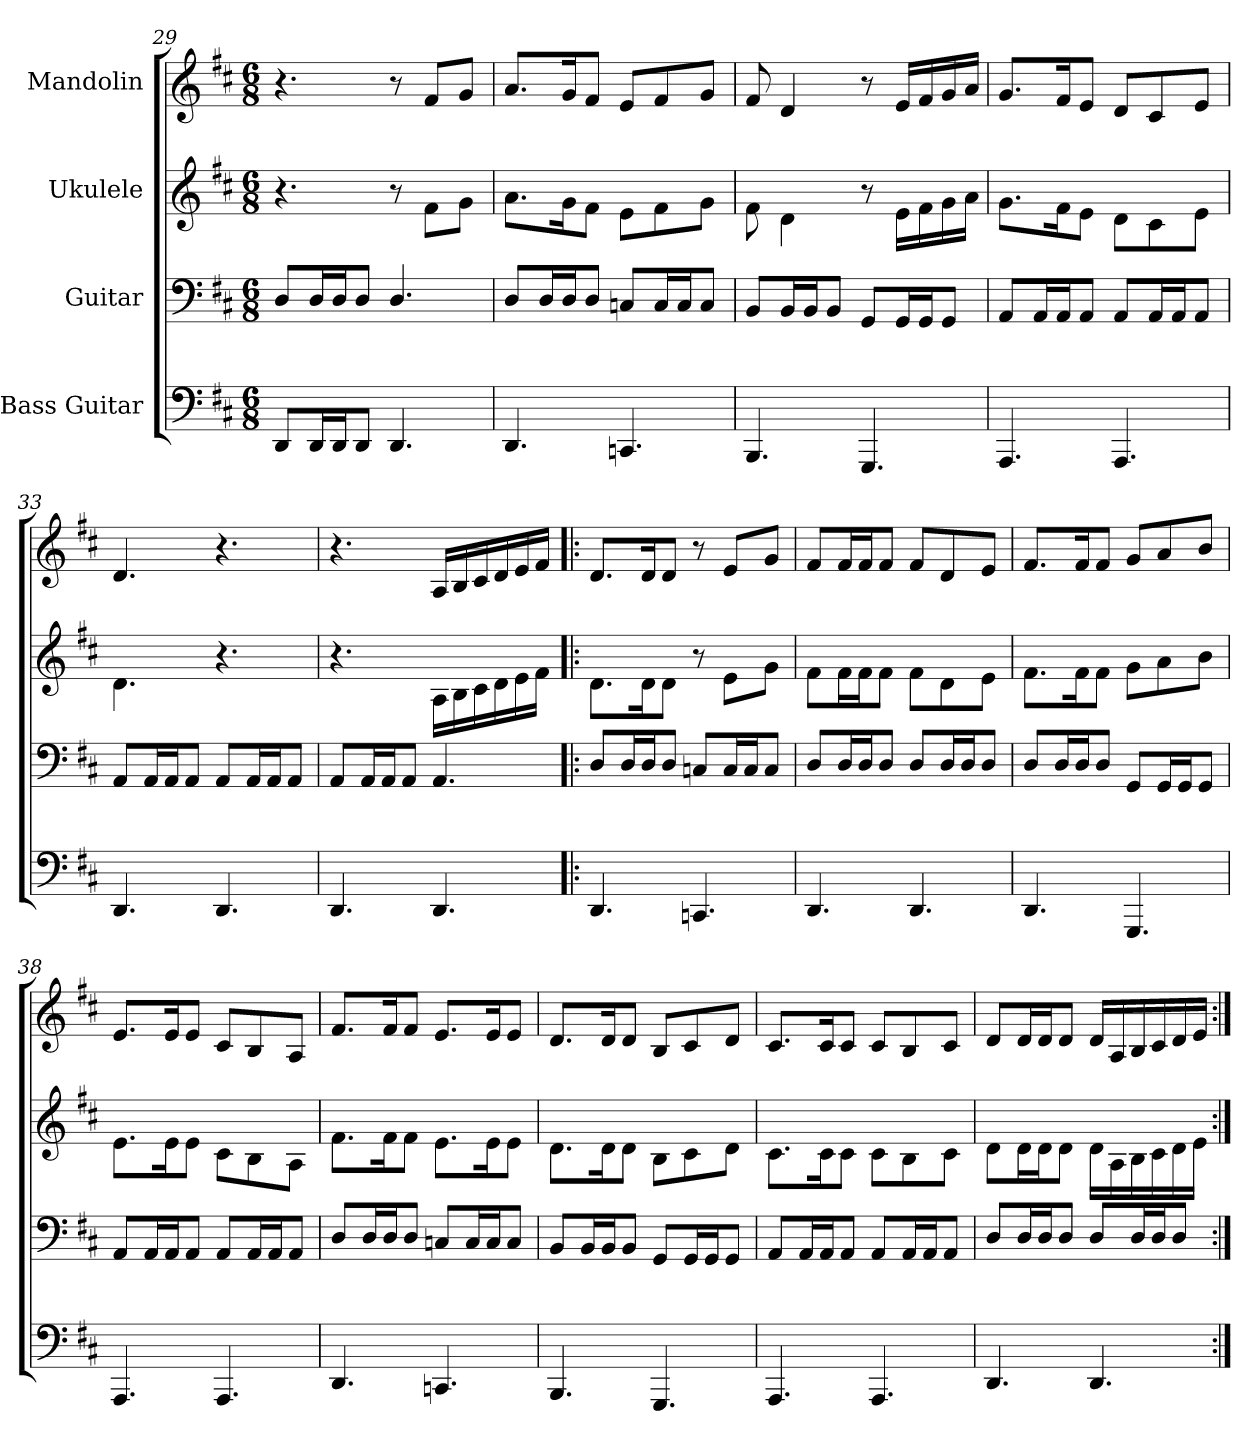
**kern	**kern	**kern	**kern
*part4	*part3	*part2	*part1
*staff4	*staff3	*staff2	*staff1
*I"Bass Guitar	*I"Guitar	*I"Ukulele	*I"Mandolin
*	*	*	*clefG2
*k[f#c#]	*k[f#c#]	*k[f#c#]	*k[f#c#]
*D:	*D:	*D:	*D:
*M6/8	*M6/8	*M6/8	*M6/8
=29	=29	=29	=29
8DDi/L	8Dj/L	4.r	4.r
16DDi/L	16Dj/L	.	.
16DDi/J	16Dj/J	.	.
8DDi/J	8Dj/J	.	.
4.DDi/	4.Dj/	8r	8r
.	.	8f#Z\L	8f#V/L
.	.	8gZ\J	8gV/J
=30	=30	=30	=30
4.DDi/	8Dj/L	8.aZ\L	8.aV/L
.	16Dj/L	.	.
.	16Dj/J	16gZ\k	16gV/k
.	8Dj/J	8f#Z\J	8f#V/J
4.CCni/	8Cnj/L	8eZ\L	8eV/L
.	16Cj/L	8f#Z\	8f#V/
.	16Cj/J	.	.
.	8Cj/J	8gZ\J	8gV/J
!!LO:LB:g=z
=31	=31	=31	=31
4.BBBi/	8BBj/L	8f#Z\	8f#V/
.	16BBj/L	4dZ\	4dV/
.	16BBj/J	.	.
.	8BBj/J	.	.
4.GGGi/	8GGj/L	8r	8r
.	16GGj/L	16eZ\LL	16eV/LL
.	16GGj/J	16f#Z\	16f#V/
.	8GGj/J	16gZ\	16gV/
.	.	16aZ\JJ	16aV/JJ
=32	=32	=32	=32
4.AAAi/	8AAj/L	8.gZ\L	8.gV/L
.	16AAj/L	.	.
.	16AAj/J	16f#Z\k	16f#V/k
.	8AAj/J	8eZ\J	8eV/J
4.AAAi/	8AAj/L	8dZ\L	8dV/L
.	16AAj/L	8c#Z\	8c#V/
.	16AAj/J	.	.
.	8AAj/J	8eZ\J	8eV/J
=33	=33	=33	=33
4.DDi/	8AAj/L	4.dZ\	4.dV/
.	16AAj/L	.	.
.	16AAj/J	.	.
.	8AAj/J	.	.
4.DDi/	8AAj/L	4.r	4.r
.	16AAj/L	.	.
.	16AAj/J	.	.
.	8AAj/J	.	.
=34	=34	=34	=34
4.DDi/	8AAj/L	4.r	4.r
.	16AAj/L	.	.
.	16AAj/J	.	.
.	8AAj/J	.	.
4.DDi/	4.AAj/	16AZ\LL	16AV/LL
.	.	16BZ\	16BV/
.	.	16c#Z\	16c#V/
.	.	16dZ\	16dV/
.	.	16eZ\	16eV/
.	.	16f#Z\JJ	16f#V/JJ
!!LO:LB:g=z
=35!|:	=35!|:	=35!|:	=35!|:
4.DDi/	8Dj/L	8.dZ\L	8.dV/L
.	16Dj/L	.	.
.	16Dj/J	16dZ\k	16dV/k
.	8Dj/J	8dZ\J	8dV/J
4.CCni/	8Cnj/L	8r	8r
.	16Cj/L	8eZ\L	8eV/L
.	16Cj/J	.	.
.	8Cj/J	8gZ\J	8gV/J
=36	=36	=36	=36
4.DDi/	8Dj/L	8f#Z\L	8f#V/L
.	16Dj/L	16f#Z\L	16f#V/L
.	16Dj/J	16f#Z\J	16f#V/J
.	8Dj/J	8f#Z\J	8f#V/J
4.DDi/	8Dj/L	8f#Z\L	8f#V/L
.	16Dj/L	8dZ\	8dV/
.	16Dj/J	.	.
.	8Dj/J	8eZ\J	8eV/J
=37	=37	=37	=37
4.DDi/	8Dj/L	8.f#Z\L	8.f#V/L
.	16Dj/L	.	.
.	16Dj/J	16f#Z\k	16f#V/k
.	8Dj/J	8f#Z\J	8f#V/J
4.GGGi/	8GGj/L	8gZ\L	8gV/L
.	16GGj/L	8aZ\	8aV/
.	16GGj/J	.	.
.	8GGj/J	8bZ\J	8bV/J
=38	=38	=38	=38
4.AAAi/	8AAj/L	8.eZ\L	8.eV/L
.	16AAj/L	.	.
.	16AAj/J	16eZ\k	16eV/k
.	8AAj/J	8eZ\J	8eV/J
4.AAAi/	8AAj/L	8c#Z\L	8c#V/L
.	16AAj/L	8BZ\	8BV/
.	16AAj/J	.	.
.	8AAj/J	8AZ\J	8AV/J
=39	=39	=39	=39
4.DDi/	8Dj/L	8.f#Z\L	8.f#V/L
.	16Dj/L	.	.
.	16Dj/J	16f#Z\k	16f#V/k
.	8Dj/J	8f#Z\J	8f#V/J
4.CCni/	8Cnj/L	8.eZ\L	8.eV/L
.	16Cj/L	.	.
.	16Cj/J	16eZ\k	16eV/k
.	8Cj/J	8eZ\J	8eV/J
!!LO:PB:g=z
=40	=40	=40	=40
4.BBBi/	8BBj/L	8.dZ\L	8.dV/L
.	16BBj/L	.	.
.	16BBj/J	16dZ\k	16dV/k
.	8BBj/J	8dZ\J	8dV/J
4.GGGi/	8GGj/L	8BZ\L	8BV/L
.	16GGj/L	8c#Z\	8c#V/
.	16GGj/J	.	.
.	8GGj/J	8dZ\J	8dV/J
=41	=41	=41	=41
4.AAAi/	8AAj/L	8.c#Z\L	8.c#V/L
.	16AAj/L	.	.
.	16AAj/J	16c#Z\k	16c#V/k
.	8AAj/J	8c#Z\J	8c#V/J
4.AAAi/	8AAj/L	8c#Z\L	8c#V/L
.	16AAj/L	8BZ\	8BV/
.	16AAj/J	.	.
.	8AAj/J	8c#Z\J	8c#V/J
=42	=42	=42	=42
4.DDi/	8Dj/L	8dZ\L	8dV/L
.	16Dj/L	16dZ\L	16dV/L
.	16Dj/J	16dZ\J	16dV/J
.	8Dj/J	8dZ\J	8dV/J
4.DDi/	8Dj/L	16dZ\LL	16dV/LL
.	.	16AZ\	16AV/
.	16Dj/L	16BZ\	16BV/
.	16Dj/J	16c#Z\	16c#V/
.	8Dj/J	16dZ\	16dV/
.	.	16eZ\JJ	16eV/JJ
=:|!	=:|!	=:|!	=:|!
*-	*-	*-	*-
